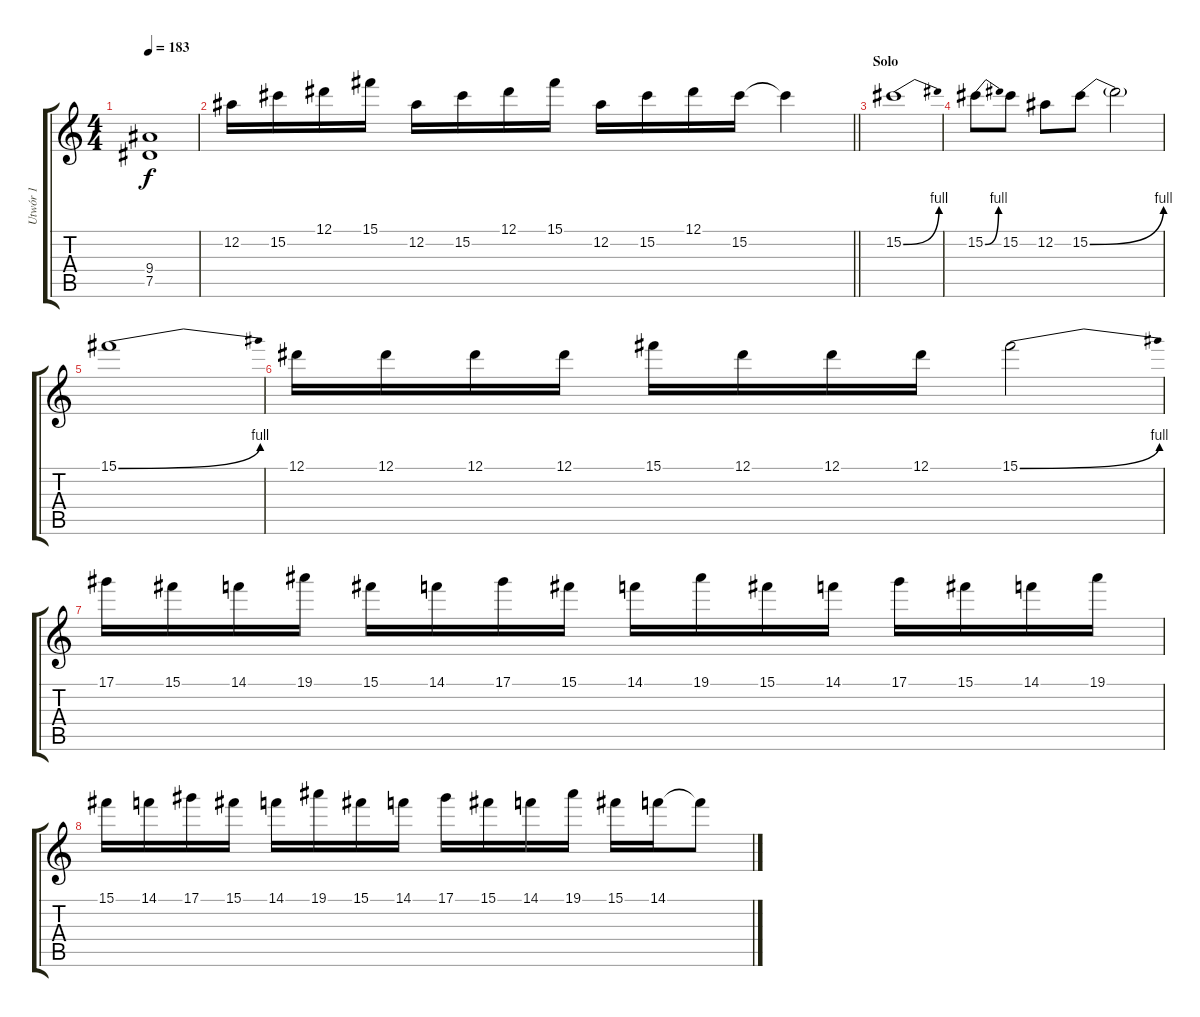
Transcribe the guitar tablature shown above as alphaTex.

\track ("Utwór 1" "Utwór 1") {instrument distortionguitar}
\staff {score tabs}
\tuning (Eb4 Bb3 Gb3 Db3 Ab2 Eb2) {hide}
\ts (4 4)
\tempo 183
\clef g2
\ks c
(9.4 7.5).1{dy f} |
\barLineRight lightlight
12.2.16{balance 8} 15.2.16 12.1.16 15.1.16 12.2.16 15.2.16 12.1.16 15.1.16 12.2.16 15.2.16 12.1.16 15.2.16 15.2{t}.4 |
\section ("" "Solo")
15.2{be (bend 0 0 60 4)}.1 |
15.2{be (bend 0 0 60 4)}.8 15.2.8 12.2.8 15.2{be (bend 0 0 60 4)}.8 15.2{t}.2 |
15.1{be (bend 0 0 60 4)}.1 |
12.1.16 12.1.16 12.1.16 12.1.16 15.1.16 12.1.16 12.1.16 12.1.16 15.1{be (bend 0 0 60 4)}.2 |
17.1.16 15.1.16 14.1.16 19.1.16 15.1.16 14.1.16 17.1.16 15.1.16 14.1.16 19.1.16 15.1.16 14.1.16 17.1.16 15.1.16 14.1.16 19.1.16 |
15.1.16 14.1.16 17.1.16 15.1.16 14.1.16 19.1.16 15.1.16 14.1.16 17.1.16 15.1.16 14.1.16 19.1.16 15.1.16 14.1.16 14.1{t}.8
